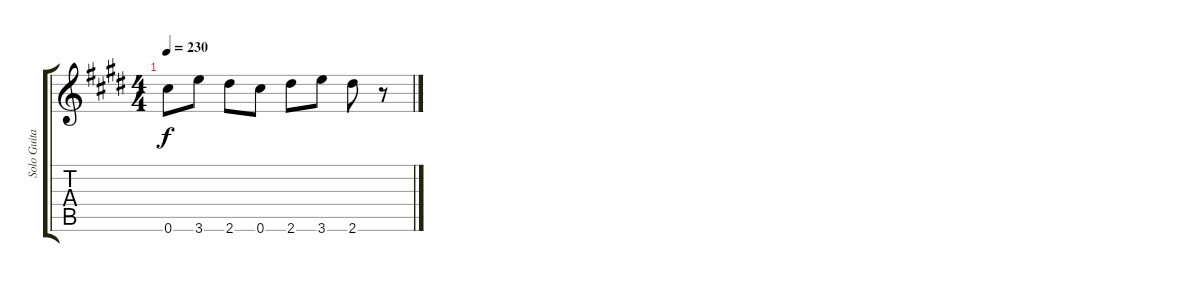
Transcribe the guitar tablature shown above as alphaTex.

\track ("Solo Guitar(Wahmmy 2oct up)    " "Solo Guita") {instrument distortionguitar}
\staff {score tabs}
\tuning (Eb6 Bb5 Gb5 Db5 Ab4 Db4) {hide}
\ts (4 4)
\tempo 230
\clef g2
\ks e
0.6.8{dy f} 3.6.8 2.6.8 0.6.8 2.6.8 3.6.8 2.6.8 r.8
